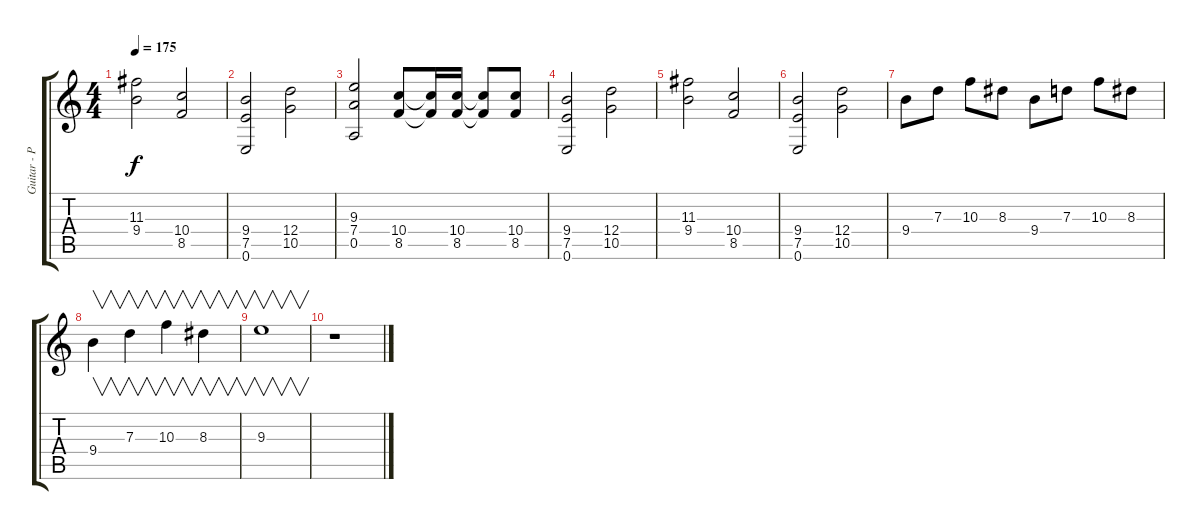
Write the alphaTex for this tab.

\track ("Guitar - Pajen" "Guitar - P") {instrument distortionguitar}
\staff {score tabs}
\tuning (E4 B3 G3 D3 A2 E2) {hide}
\ts (4 4)
\tempo 175
\clef g2
\ks c
(11.3 9.4).2{dy f} (10.4 8.5).2 |
(9.4 7.5 0.6).2 (12.4 10.5).2 |
(9.3 7.4 0.5).2 (10.4 8.5).8 (10.4{t} 8.5{t}).16 (10.4 8.5).16 (10.4{t} 8.5{t}).8 (10.4 8.5).8 |
(9.4 7.5 0.6).2 (12.4 10.5).2 |
(11.3 9.4).2 (10.4 8.5).2 |
(9.4 7.5 0.6).2 (12.4 10.5).2 |
9.4.8 7.3.8 10.3.8 8.3.8 9.4.8 7.3.8 10.3.8 8.3.8 |
9.4.4{v} 7.3.4{v} 10.3.4{v} 8.3.4{v} |
9.3.1{v} |
r.1
